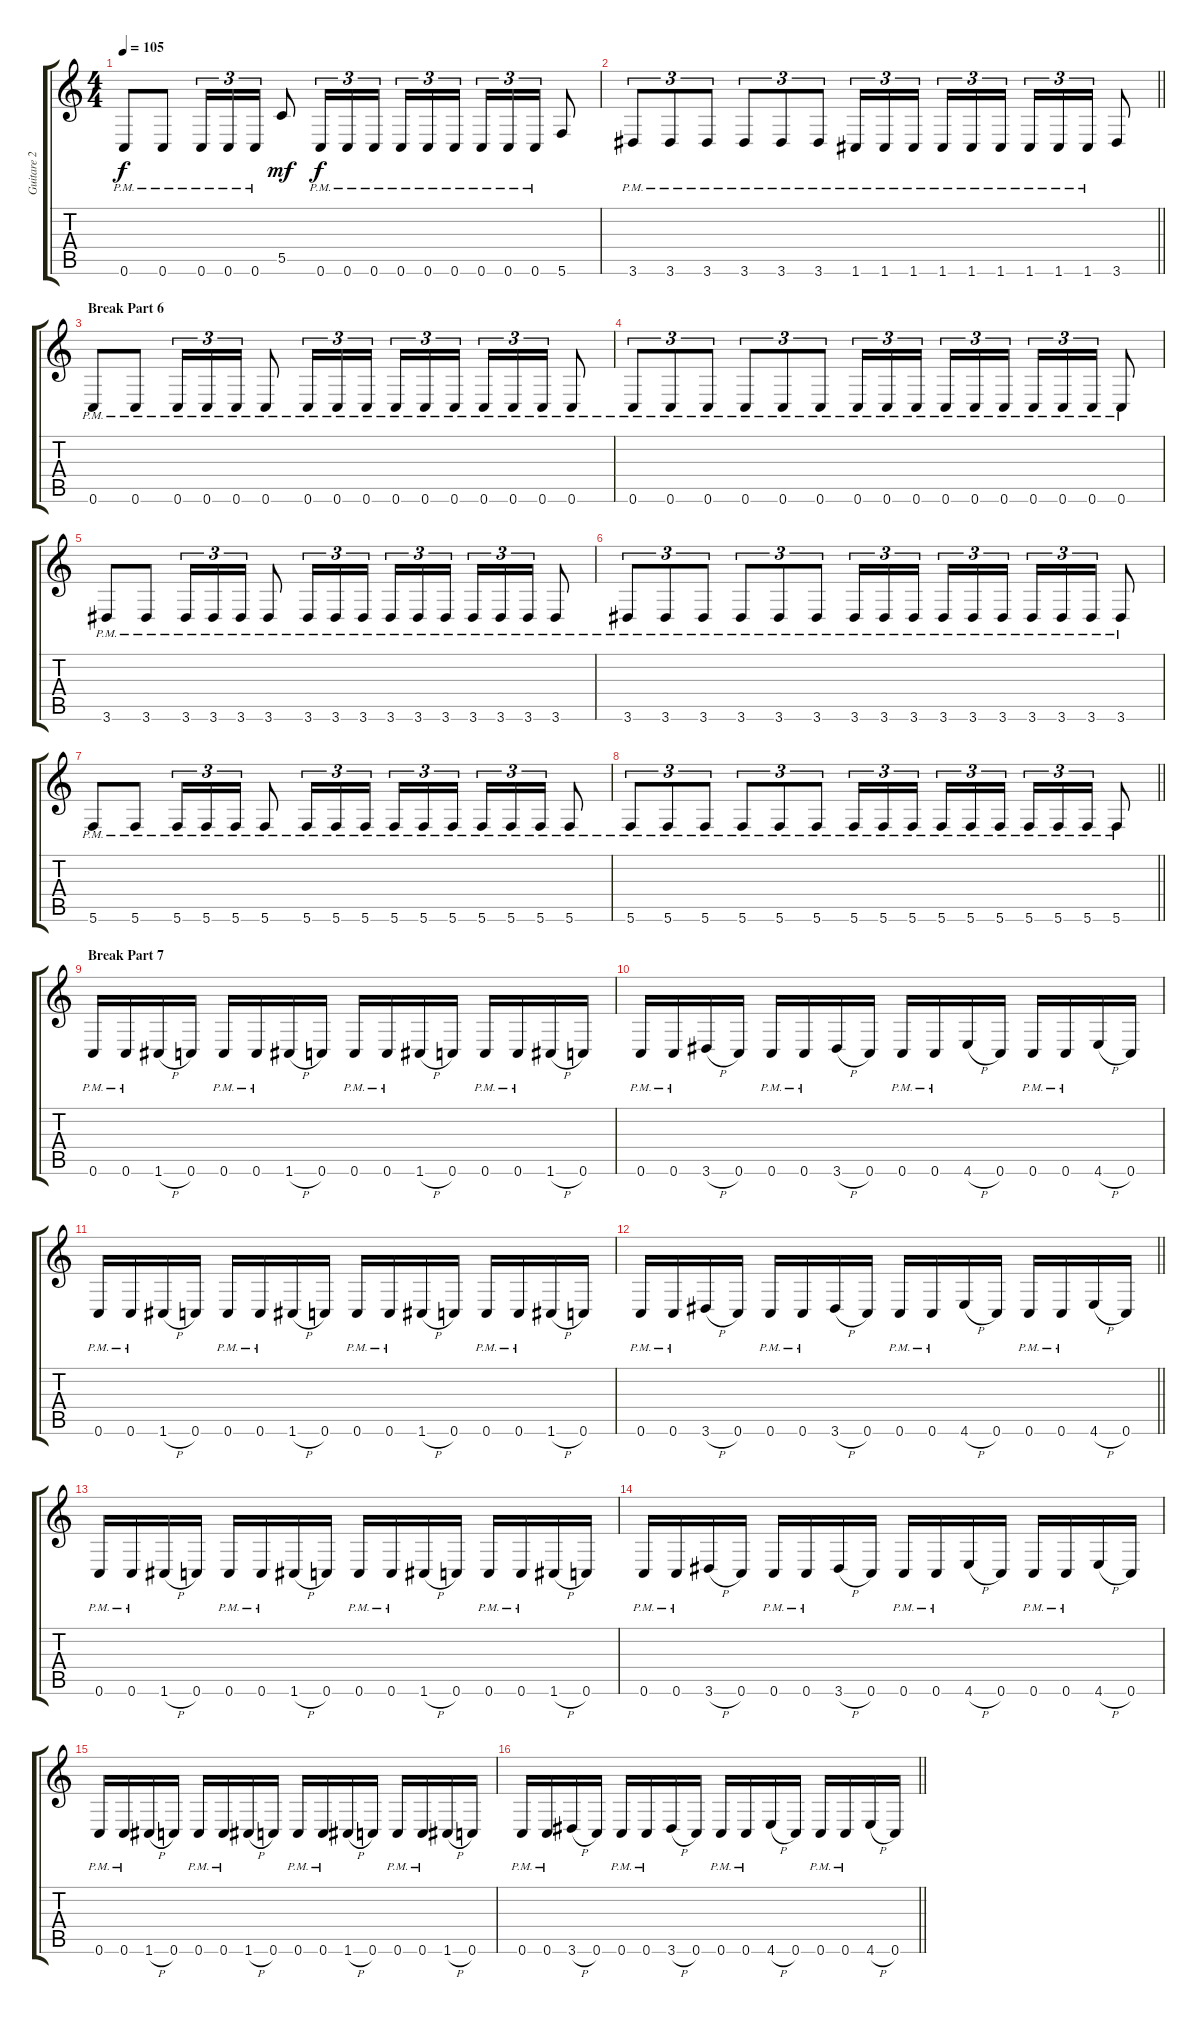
\track ("Guitare 2" "Guitare 2") {instrument distortionguitar}
\staff {score tabs}
\tuning (D4 A3 F3 C3 G2 C2) {hide}
\ts (4 4)
\tempo 105
\clef g2
\ks c
0.6{pm}.8{dy f} 0.6{pm}.8 0.6{pm}.16{tu (3 2)} 0.6{pm}.16{tu (3 2)} 0.6{pm}.16{tu (3 2)} 5.5.8{dy mf} 0.6{pm}.16{tu (3 2) dy f} 0.6{pm}.16{tu (3 2)} 0.6{pm}.16{tu (3 2) beam splitsecondary} 0.6{pm}.16{tu (3 2)} 0.6{pm}.16{tu (3 2)} 0.6{pm}.16{tu (3 2)} 0.6{pm}.16{tu (3 2)} 0.6{pm}.16{tu (3 2)} 0.6{pm}.16{tu (3 2)} 5.6.8 |
\barLineRight lightlight
3.6{pm}.8{tu (3 2)} 3.6{pm}.8{tu (3 2)} 3.6{pm}.8{tu (3 2)} 3.6{pm}.8{tu (3 2)} 3.6{pm}.8{tu (3 2)} 3.6{pm}.8{tu (3 2)} 1.6{pm}.16{tu (3 2)} 1.6{pm}.16{tu (3 2)} 1.6{pm}.16{tu (3 2) beam splitsecondary} 1.6{pm}.16{tu (3 2)} 1.6{pm}.16{tu (3 2)} 1.6{pm}.16{tu (3 2)} 1.6{pm}.16{tu (3 2)} 1.6{pm}.16{tu (3 2)} 1.6{pm}.16{tu (3 2)} 3.6.8 |
\section ("" "Break Part 6")
0.6{pm}.8 0.6{pm}.8 0.6{pm}.16{tu (3 2)} 0.6{pm}.16{tu (3 2)} 0.6{pm}.16{tu (3 2)} 0.6{pm}.8 0.6{pm}.16{tu (3 2)} 0.6{pm}.16{tu (3 2)} 0.6{pm}.16{tu (3 2) beam splitsecondary} 0.6{pm}.16{tu (3 2)} 0.6{pm}.16{tu (3 2)} 0.6{pm}.16{tu (3 2)} 0.6{pm}.16{tu (3 2)} 0.6{pm}.16{tu (3 2)} 0.6{pm}.16{tu (3 2)} 0.6{pm}.8 |
0.6{pm}.8{tu (3 2)} 0.6{pm}.8{tu (3 2)} 0.6{pm}.8{tu (3 2)} 0.6{pm}.8{tu (3 2)} 0.6{pm}.8{tu (3 2)} 0.6{pm}.8{tu (3 2)} 0.6{pm}.16{tu (3 2)} 0.6{pm}.16{tu (3 2)} 0.6{pm}.16{tu (3 2) beam splitsecondary} 0.6{pm}.16{tu (3 2)} 0.6{pm}.16{tu (3 2)} 0.6{pm}.16{tu (3 2)} 0.6{pm}.16{tu (3 2)} 0.6{pm}.16{tu (3 2)} 0.6{pm}.16{tu (3 2)} 0.6{pm}.8 |
3.6{pm}.8 3.6{pm}.8 3.6{pm}.16{tu (3 2)} 3.6{pm}.16{tu (3 2)} 3.6{pm}.16{tu (3 2)} 3.6{pm}.8 3.6{pm}.16{tu (3 2)} 3.6{pm}.16{tu (3 2)} 3.6{pm}.16{tu (3 2) beam splitsecondary} 3.6{pm}.16{tu (3 2)} 3.6{pm}.16{tu (3 2)} 3.6{pm}.16{tu (3 2)} 3.6{pm}.16{tu (3 2)} 3.6{pm}.16{tu (3 2)} 3.6{pm}.16{tu (3 2)} 3.6{pm}.8 |
3.6{pm}.8{tu (3 2)} 3.6{pm}.8{tu (3 2)} 3.6{pm}.8{tu (3 2)} 3.6{pm}.8{tu (3 2)} 3.6{pm}.8{tu (3 2)} 3.6{pm}.8{tu (3 2)} 3.6{pm}.16{tu (3 2)} 3.6{pm}.16{tu (3 2)} 3.6{pm}.16{tu (3 2) beam splitsecondary} 3.6{pm}.16{tu (3 2)} 3.6{pm}.16{tu (3 2)} 3.6{pm}.16{tu (3 2)} 3.6{pm}.16{tu (3 2)} 3.6{pm}.16{tu (3 2)} 3.6{pm}.16{tu (3 2)} 3.6{pm}.8 |
5.6{pm}.8 5.6{pm}.8 5.6{pm}.16{tu (3 2)} 5.6{pm}.16{tu (3 2)} 5.6{pm}.16{tu (3 2)} 5.6{pm}.8 5.6{pm}.16{tu (3 2)} 5.6{pm}.16{tu (3 2)} 5.6{pm}.16{tu (3 2) beam splitsecondary} 5.6{pm}.16{tu (3 2)} 5.6{pm}.16{tu (3 2)} 5.6{pm}.16{tu (3 2)} 5.6{pm}.16{tu (3 2)} 5.6{pm}.16{tu (3 2)} 5.6{pm}.16{tu (3 2)} 5.6{pm}.8 |
\barLineRight lightlight
5.6{pm}.8{tu (3 2)} 5.6{pm}.8{tu (3 2)} 5.6{pm}.8{tu (3 2)} 5.6{pm}.8{tu (3 2)} 5.6{pm}.8{tu (3 2)} 5.6{pm}.8{tu (3 2)} 5.6{pm}.16{tu (3 2)} 5.6{pm}.16{tu (3 2)} 5.6{pm}.16{tu (3 2) beam splitsecondary} 5.6{pm}.16{tu (3 2)} 5.6{pm}.16{tu (3 2)} 5.6{pm}.16{tu (3 2)} 5.6{pm}.16{tu (3 2)} 5.6{pm}.16{tu (3 2)} 5.6{pm}.16{tu (3 2)} 5.6{pm}.8 |
\section ("" "Break Part 7")
0.6{pm}.16 0.6{pm}.16 1.6{h}.16 0.6.16 0.6{pm}.16 0.6{pm}.16 1.6{h}.16 0.6.16 0.6{pm}.16 0.6{pm}.16 1.6{h}.16 0.6.16 0.6{pm}.16 0.6{pm}.16 1.6{h}.16 0.6.16 |
0.6{pm}.16 0.6{pm}.16 3.6{h}.16 0.6.16 0.6{pm}.16 0.6{pm}.16 3.6{h}.16 0.6.16 0.6{pm}.16 0.6{pm}.16 4.6{h}.16 0.6.16 0.6{pm}.16 0.6{pm}.16 4.6{h}.16 0.6.16 |
0.6{pm}.16 0.6{pm}.16 1.6{h}.16 0.6.16 0.6{pm}.16 0.6{pm}.16 1.6{h}.16 0.6.16 0.6{pm}.16 0.6{pm}.16 1.6{h}.16 0.6.16 0.6{pm}.16 0.6{pm}.16 1.6{h}.16 0.6.16 |
\barLineRight lightlight
0.6{pm}.16 0.6{pm}.16 3.6{h}.16 0.6.16 0.6{pm}.16 0.6{pm}.16 3.6{h}.16 0.6.16 0.6{pm}.16 0.6{pm}.16 4.6{h}.16 0.6.16 0.6{pm}.16 0.6{pm}.16 4.6{h}.16 0.6.16 |
0.6{pm}.16 0.6{pm}.16 1.6{h}.16 0.6.16 0.6{pm}.16 0.6{pm}.16 1.6{h}.16 0.6.16 0.6{pm}.16 0.6{pm}.16 1.6{h}.16 0.6.16 0.6{pm}.16 0.6{pm}.16 1.6{h}.16 0.6.16 |
0.6{pm}.16 0.6{pm}.16 3.6{h}.16 0.6.16 0.6{pm}.16 0.6{pm}.16 3.6{h}.16 0.6.16 0.6{pm}.16 0.6{pm}.16 4.6{h}.16 0.6.16 0.6{pm}.16 0.6{pm}.16 4.6{h}.16 0.6.16 |
0.6{pm}.16 0.6{pm}.16 1.6{h}.16 0.6.16 0.6{pm}.16 0.6{pm}.16 1.6{h}.16 0.6.16 0.6{pm}.16 0.6{pm}.16 1.6{h}.16 0.6.16 0.6{pm}.16 0.6{pm}.16 1.6{h}.16 0.6.16 |
\barLineRight lightlight
0.6{pm}.16 0.6{pm}.16 3.6{h}.16 0.6.16 0.6{pm}.16 0.6{pm}.16 3.6{h}.16 0.6.16 0.6{pm}.16 0.6{pm}.16 4.6{h}.16 0.6.16 0.6{pm}.16 0.6{pm}.16 4.6{h}.16 0.6.16
